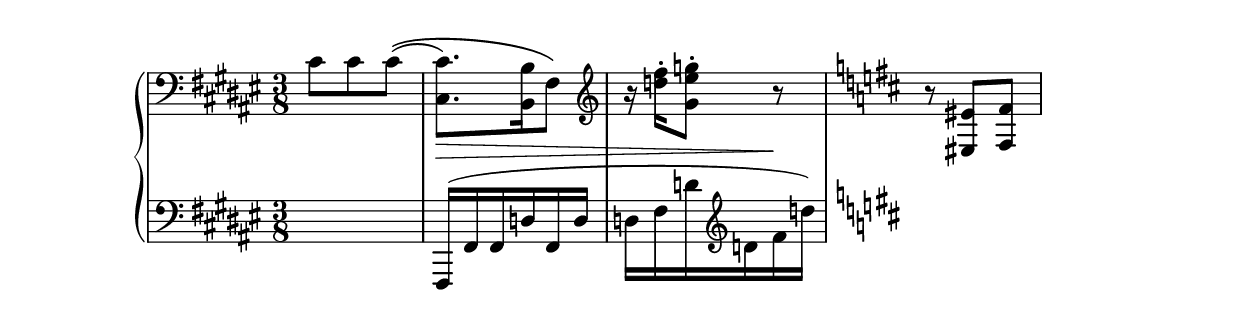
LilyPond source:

\version "2.16.2"
\language "english"

rightHand =  {
  \time 3/8
  \clef bass
  \key fs \major
  cs'8 cs'8 cs'8\(( |
  <cs cs'>8.)\> <b, b>16 fs8\) |
  \clef treble
  r16 <d'' fs''>16-. <gs' es'' g''>8-. r8\! |

  \key d \major
  r8 <es es'>8 <fs fs'>8 |
}

leftHand = {
  \clef bass
  \key fs \major
  s8 s8 s8 |
  fs,,16( fs, fs, d fs, d |
  d16 fs d' \clef treble d' fs' d'') |

  \key d \major
}

\score {
  \new PianoStaff <<
    \new Staff = "upper" \rightHand
    \new Staff = "lower" \leftHand
  >>
}
